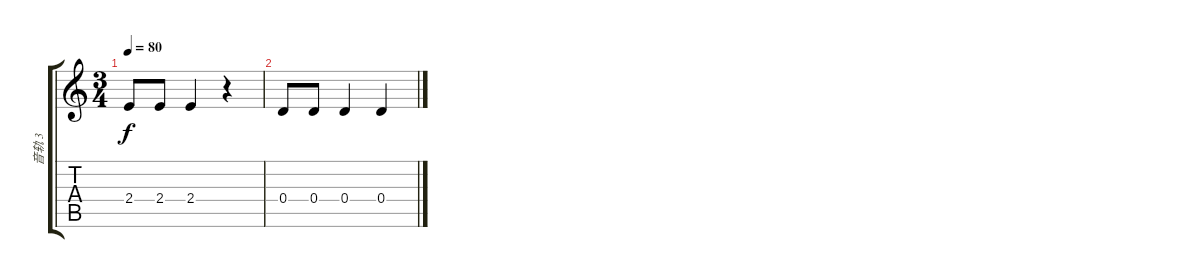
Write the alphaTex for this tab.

\track ("音轨 3" "音轨 3") {instrument electricbassfinger}
\staff {score tabs}
\tuning (E4 B3 G3 D3 A2 D2) {hide}
\ts (3 4)
\tempo 80
\clef g2
\ks c
2.4.8{dy f} 2.4.8 2.4.4 r.4 |
0.4.8 0.4.8 0.4.4 0.4.4
